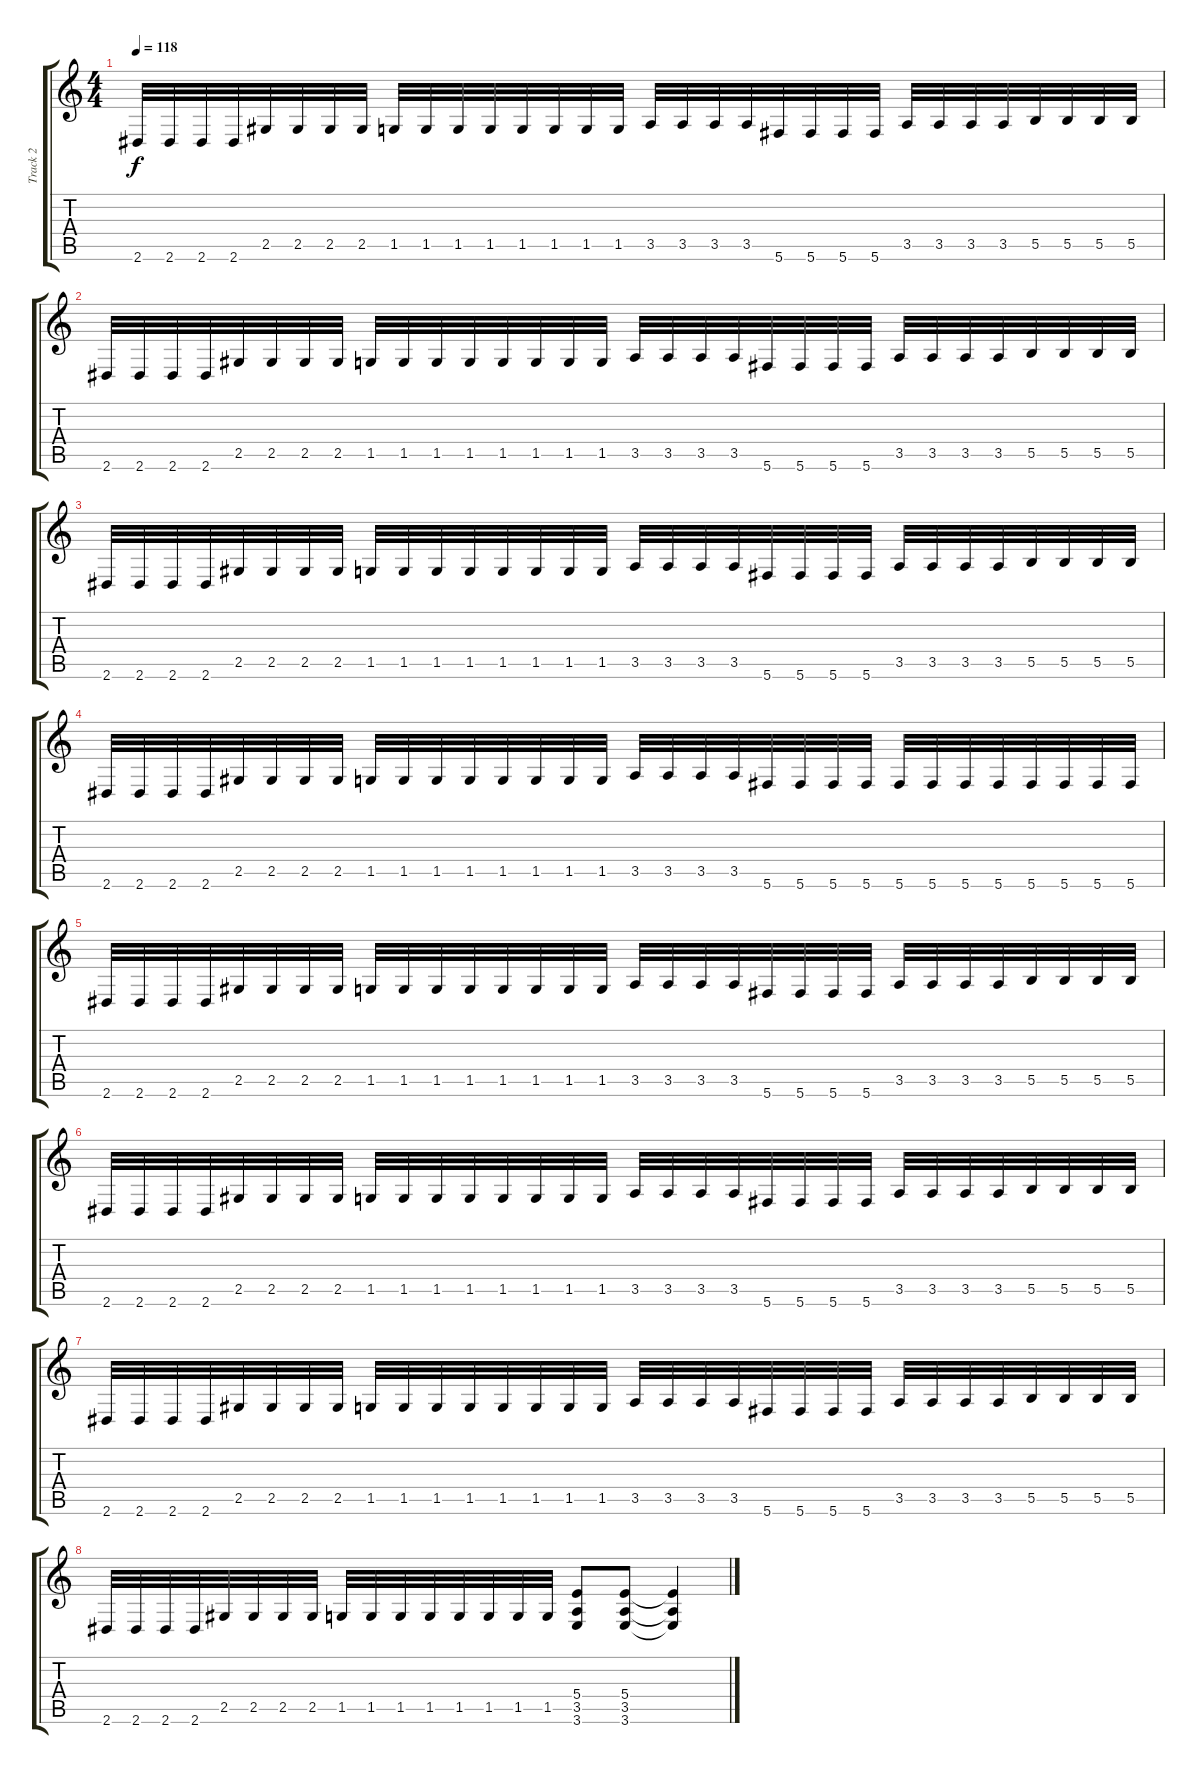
\track ("Track 2" "Track 2") {instrument distortionguitar}
\staff {score tabs}
\tuning (Db4 Ab3 E3 B2 Gb2 Db2) {hide}
\ts (4 4)
\tempo 118
\clef g2
\ks c
2.6.32{dy f} 2.6.32 2.6.32 2.6.32 2.5.32 2.5.32 2.5.32 2.5.32 1.5.32 1.5.32 1.5.32 1.5.32 1.5.32 1.5.32 1.5.32 1.5.32 3.5.32 3.5.32 3.5.32 3.5.32 5.6.32 5.6.32 5.6.32 5.6.32 3.5.32 3.5.32 3.5.32 3.5.32 5.5.32 5.5.32 5.5.32 5.5.32 |
2.6.32 2.6.32 2.6.32 2.6.32 2.5.32 2.5.32 2.5.32 2.5.32 1.5.32 1.5.32 1.5.32 1.5.32 1.5.32 1.5.32 1.5.32 1.5.32 3.5.32 3.5.32 3.5.32 3.5.32 5.6.32 5.6.32 5.6.32 5.6.32 3.5.32 3.5.32 3.5.32 3.5.32 5.5.32 5.5.32 5.5.32 5.5.32 |
2.6.32 2.6.32 2.6.32 2.6.32 2.5.32 2.5.32 2.5.32 2.5.32 1.5.32 1.5.32 1.5.32 1.5.32 1.5.32 1.5.32 1.5.32 1.5.32 3.5.32 3.5.32 3.5.32 3.5.32 5.6.32 5.6.32 5.6.32 5.6.32 3.5.32 3.5.32 3.5.32 3.5.32 5.5.32 5.5.32 5.5.32 5.5.32 |
2.6.32 2.6.32 2.6.32 2.6.32 2.5.32 2.5.32 2.5.32 2.5.32 1.5.32 1.5.32 1.5.32 1.5.32 1.5.32 1.5.32 1.5.32 1.5.32 3.5.32 3.5.32 3.5.32 3.5.32 5.6.32 5.6.32 5.6.32 5.6.32 5.6.32 5.6.32 5.6.32 5.6.32 5.6.32 5.6.32 5.6.32 5.6.32 |
2.6.32 2.6.32 2.6.32 2.6.32 2.5.32 2.5.32 2.5.32 2.5.32 1.5.32 1.5.32 1.5.32 1.5.32 1.5.32 1.5.32 1.5.32 1.5.32 3.5.32 3.5.32 3.5.32 3.5.32 5.6.32 5.6.32 5.6.32 5.6.32 3.5.32 3.5.32 3.5.32 3.5.32 5.5.32 5.5.32 5.5.32 5.5.32 |
2.6.32 2.6.32 2.6.32 2.6.32 2.5.32 2.5.32 2.5.32 2.5.32 1.5.32 1.5.32 1.5.32 1.5.32 1.5.32 1.5.32 1.5.32 1.5.32 3.5.32 3.5.32 3.5.32 3.5.32 5.6.32 5.6.32 5.6.32 5.6.32 3.5.32 3.5.32 3.5.32 3.5.32 5.5.32 5.5.32 5.5.32 5.5.32 |
2.6.32 2.6.32 2.6.32 2.6.32 2.5.32 2.5.32 2.5.32 2.5.32 1.5.32 1.5.32 1.5.32 1.5.32 1.5.32 1.5.32 1.5.32 1.5.32 3.5.32 3.5.32 3.5.32 3.5.32 5.6.32 5.6.32 5.6.32 5.6.32 3.5.32 3.5.32 3.5.32 3.5.32 5.5.32 5.5.32 5.5.32 5.5.32 |
2.6.32 2.6.32 2.6.32 2.6.32 2.5.32 2.5.32 2.5.32 2.5.32 1.5.32 1.5.32 1.5.32 1.5.32 1.5.32 1.5.32 1.5.32 1.5.32 (5.4 3.5 3.6).8 (5.4 3.5 3.6).8 (5.4{t} 3.5{t} 3.6{t}).4
